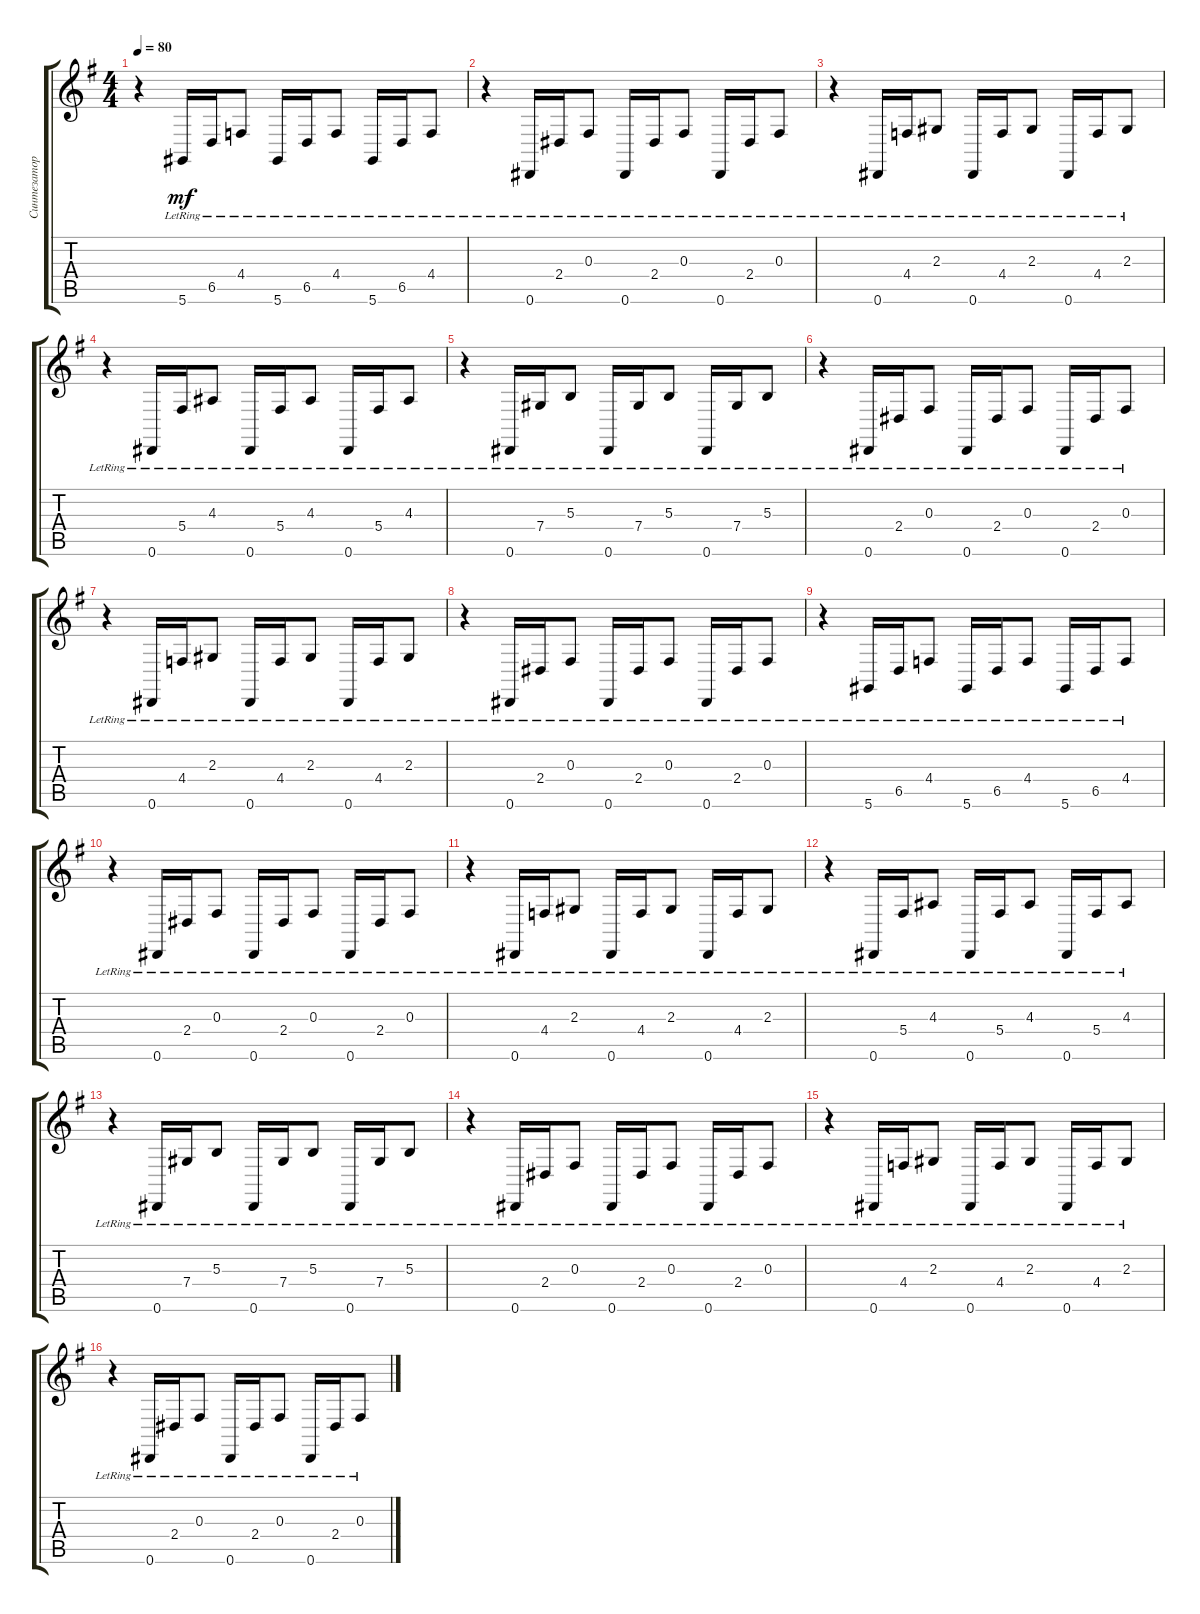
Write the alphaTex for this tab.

\track ("Синтезатор" "Синтезатор") {instrument stringensemble1}
\staff {score tabs}
\tuning (Eb4 Bb3 Gb3 Db3 Ab2 Eb2) {hide}
\ts (4 4)
\tempo 80
\clef g2
\ks eminor
r.4{dy mf volume 8} 5.6{lr}.16{volume 3} 6.5{lr}.16 4.4{lr}.8 5.6{lr}.16 6.5{lr}.16 4.4{lr}.8 5.6{lr}.16 6.5{lr}.16 4.4{lr}.8 |
r.4{volume 8} 0.6{lr}.16{volume 3} 2.4{lr}.16 0.3{lr}.8 0.6{lr}.16 2.4{lr}.16 0.3{lr}.8 0.6{lr}.16 2.4{lr}.16 0.3{lr}.8 |
r.4{volume 8} 0.6{lr}.16{volume 3} 4.4{lr}.16 2.3{lr}.8 0.6{lr}.16 4.4{lr}.16 2.3{lr}.8 0.6{lr}.16 4.4{lr}.16 2.3{lr}.8 |
r.4{volume 8} 0.6{lr}.16{volume 3} 5.4{lr}.16 4.3{lr}.8 0.6{lr}.16 5.4{lr}.16 4.3{lr}.8 0.6{lr}.16 5.4{lr}.16 4.3{lr}.8 |
r.4{volume 8} 0.6{lr}.16{volume 3} 7.4{lr}.16 5.3{lr}.8 0.6{lr}.16 7.4{lr}.16 5.3{lr}.8 0.6{lr}.16 7.4{lr}.16 5.3{lr}.8 |
r.4{volume 8} 0.6{lr}.16{volume 3} 2.4{lr}.16 0.3{lr}.8 0.6{lr}.16 2.4{lr}.16 0.3{lr}.8 0.6{lr}.16 2.4{lr}.16 0.3{lr}.8 |
r.4{volume 8} 0.6{lr}.16{volume 3} 4.4{lr}.16 2.3{lr}.8 0.6{lr}.16 4.4{lr}.16 2.3{lr}.8 0.6{lr}.16 4.4{lr}.16 2.3{lr}.8 |
r.4{volume 8} 0.6{lr}.16{volume 3} 2.4{lr}.16 0.3{lr}.8 0.6{lr}.16 2.4{lr}.16 0.3{lr}.8 0.6{lr}.16 2.4{lr}.16 0.3{lr}.8 |
r.4{volume 8} 5.6{lr}.16{volume 3} 6.5{lr}.16 4.4{lr}.8 5.6{lr}.16 6.5{lr}.16 4.4{lr}.8 5.6{lr}.16 6.5{lr}.16 4.4{lr}.8 |
r.4{volume 8} 0.6{lr}.16{volume 3} 2.4{lr}.16 0.3{lr}.8 0.6{lr}.16 2.4{lr}.16 0.3{lr}.8 0.6{lr}.16 2.4{lr}.16 0.3{lr}.8 |
r.4{volume 8} 0.6{lr}.16{volume 3} 4.4{lr}.16 2.3{lr}.8 0.6{lr}.16 4.4{lr}.16 2.3{lr}.8 0.6{lr}.16 4.4{lr}.16 2.3{lr}.8 |
r.4{volume 8} 0.6{lr}.16{volume 3} 5.4{lr}.16 4.3{lr}.8 0.6{lr}.16 5.4{lr}.16 4.3{lr}.8 0.6{lr}.16 5.4{lr}.16 4.3{lr}.8 |
r.4{volume 8} 0.6{lr}.16{volume 3} 7.4{lr}.16 5.3{lr}.8 0.6{lr}.16 7.4{lr}.16 5.3{lr}.8 0.6{lr}.16 7.4{lr}.16 5.3{lr}.8 |
r.4{volume 8} 0.6{lr}.16{volume 3} 2.4{lr}.16 0.3{lr}.8 0.6{lr}.16 2.4{lr}.16 0.3{lr}.8 0.6{lr}.16 2.4{lr}.16 0.3{lr}.8 |
r.4{volume 8} 0.6{lr}.16{volume 3} 4.4{lr}.16 2.3{lr}.8 0.6{lr}.16 4.4{lr}.16 2.3{lr}.8 0.6{lr}.16 4.4{lr}.16 2.3{lr}.8 |
r.4{volume 8} 0.6{lr}.16{volume 3} 2.4{lr}.16 0.3{lr}.8 0.6{lr}.16 2.4{lr}.16 0.3{lr}.8 0.6{lr}.16 2.4{lr}.16 0.3{lr}.8
